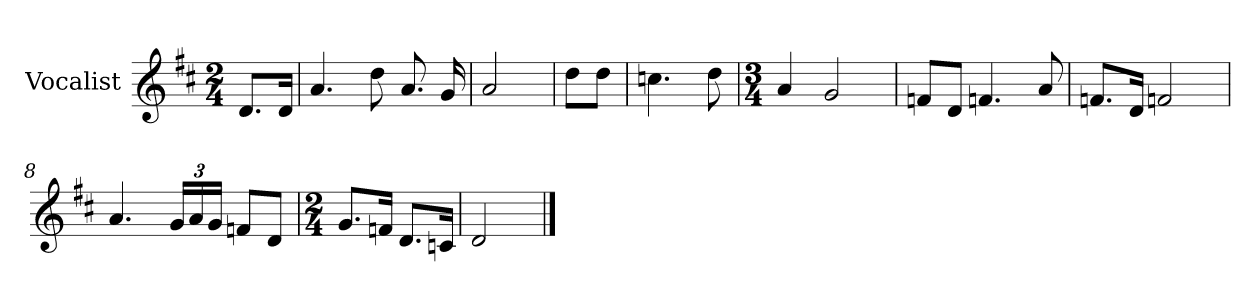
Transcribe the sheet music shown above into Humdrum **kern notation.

**kern
*part1
*staff1
*I"Vocalist
*k[f#c#]
*D:
*M2/4
=
8.dL
16dJk
=1
4.a
8dd
8.a
16g
=2
2a
=3
8ddL
8ddJ
=4
4.ccn
8dd
=5
*M3/4
4a
2g
=6
8fnL
8dJ
4.fn
8a
=7
8.fnL
16dJk
2fn
=8
4.a
24gLL
24a
24gJJ
8fnL
8dJ
=9
*M2/4
8.gL
16fnJk
8.dL
16cnJk
=10
2d
==
*-
